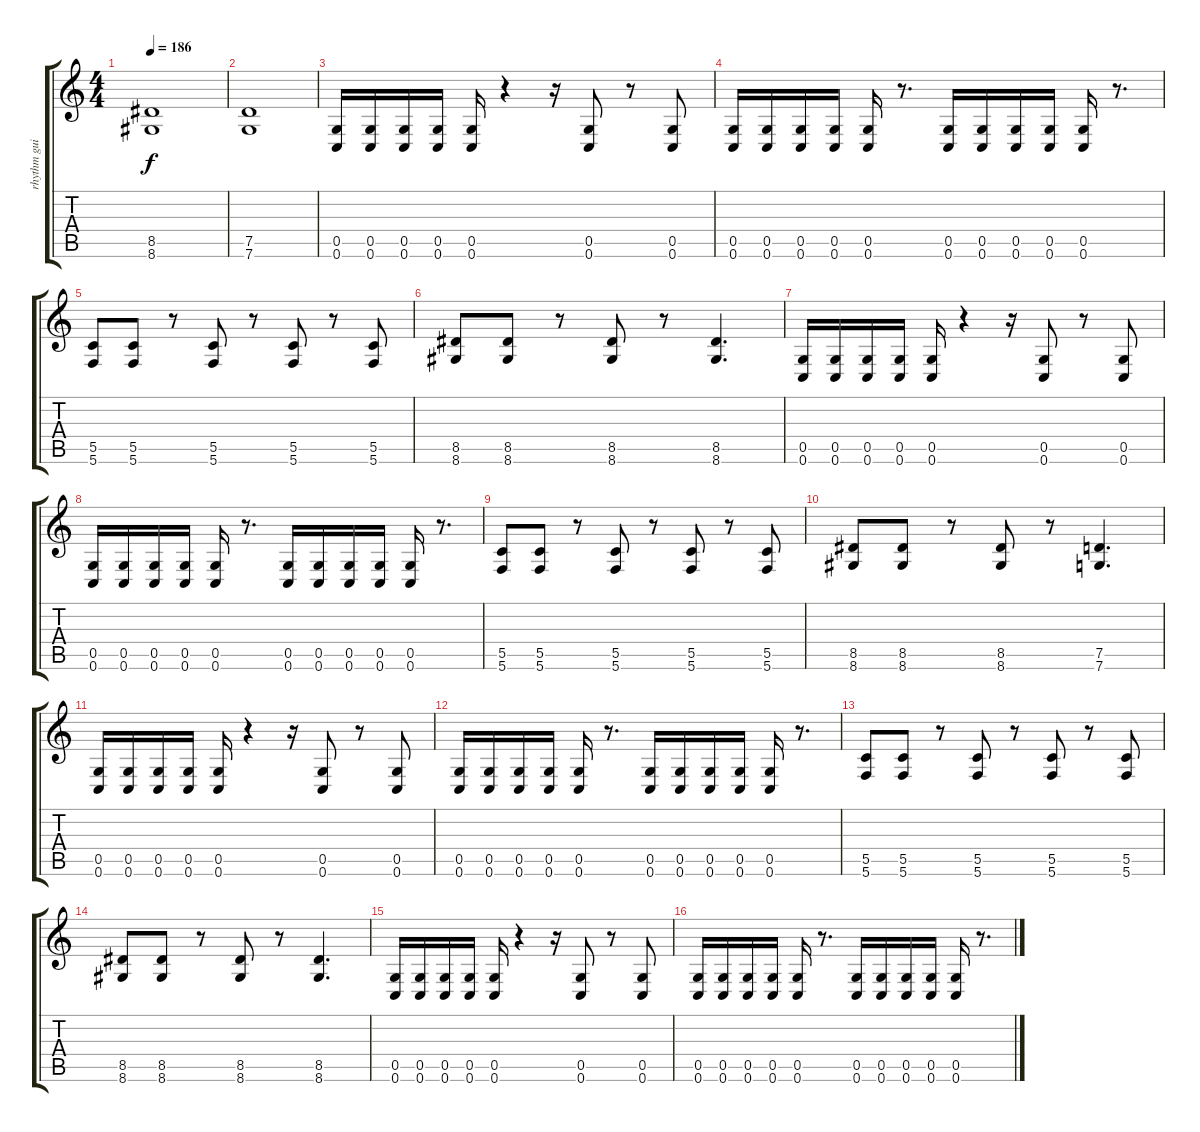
\track ("rhythm guitar" "rhythm gui") {instrument distortionguitar}
\staff {score tabs}
\tuning (D4 A3 F3 C3 G2 C2) {hide}
\ts (4 4)
\tempo 186
\clef g2
\ks c
(8.5 8.6).1{dy f} |
(7.5 7.6).1 |
(0.5 0.6).16 (0.5 0.6).16 (0.5 0.6).16 (0.5 0.6).16 (0.5 0.6).16 r.4 r.16 (0.5 0.6).8 r.8 (0.5 0.6).8 |
(0.5 0.6).16 (0.5 0.6).16 (0.5 0.6).16 (0.5 0.6).16 (0.5 0.6).16 r.8{d} (0.5 0.6).16 (0.5 0.6).16 (0.5 0.6).16 (0.5 0.6).16 (0.5 0.6).16 r.8{d} |
(5.5 5.6).8 (5.5 5.6).8 r.8 (5.5 5.6).8 r.8 (5.5 5.6).8 r.8 (5.5 5.6).8 |
(8.5 8.6).8 (8.5 8.6).8 r.8 (8.5 8.6).8 r.8 (8.5 8.6).4{d} |
(0.5 0.6).16 (0.5 0.6).16 (0.5 0.6).16 (0.5 0.6).16 (0.5 0.6).16 r.4 r.16 (0.5 0.6).8 r.8 (0.5 0.6).8 |
(0.5 0.6).16 (0.5 0.6).16 (0.5 0.6).16 (0.5 0.6).16 (0.5 0.6).16 r.8{d} (0.5 0.6).16 (0.5 0.6).16 (0.5 0.6).16 (0.5 0.6).16 (0.5 0.6).16 r.8{d} |
(5.5 5.6).8 (5.5 5.6).8 r.8 (5.5 5.6).8 r.8 (5.5 5.6).8 r.8 (5.5 5.6).8 |
(8.5 8.6).8 (8.5 8.6).8 r.8 (8.5 8.6).8 r.8 (7.5 7.6).4{d} |
(0.5 0.6).16 (0.5 0.6).16 (0.5 0.6).16 (0.5 0.6).16 (0.5 0.6).16 r.4 r.16 (0.5 0.6).8 r.8 (0.5 0.6).8 |
(0.5 0.6).16 (0.5 0.6).16 (0.5 0.6).16 (0.5 0.6).16 (0.5 0.6).16 r.8{d} (0.5 0.6).16 (0.5 0.6).16 (0.5 0.6).16 (0.5 0.6).16 (0.5 0.6).16 r.8{d} |
(5.5 5.6).8 (5.5 5.6).8 r.8 (5.5 5.6).8 r.8 (5.5 5.6).8 r.8 (5.5 5.6).8 |
(8.5 8.6).8 (8.5 8.6).8 r.8 (8.5 8.6).8 r.8 (8.5 8.6).4{d} |
(0.5 0.6).16 (0.5 0.6).16 (0.5 0.6).16 (0.5 0.6).16 (0.5 0.6).16 r.4 r.16 (0.5 0.6).8 r.8 (0.5 0.6).8 |
(0.5 0.6).16 (0.5 0.6).16 (0.5 0.6).16 (0.5 0.6).16 (0.5 0.6).16 r.8{d} (0.5 0.6).16 (0.5 0.6).16 (0.5 0.6).16 (0.5 0.6).16 (0.5 0.6).16 r.8{d}
